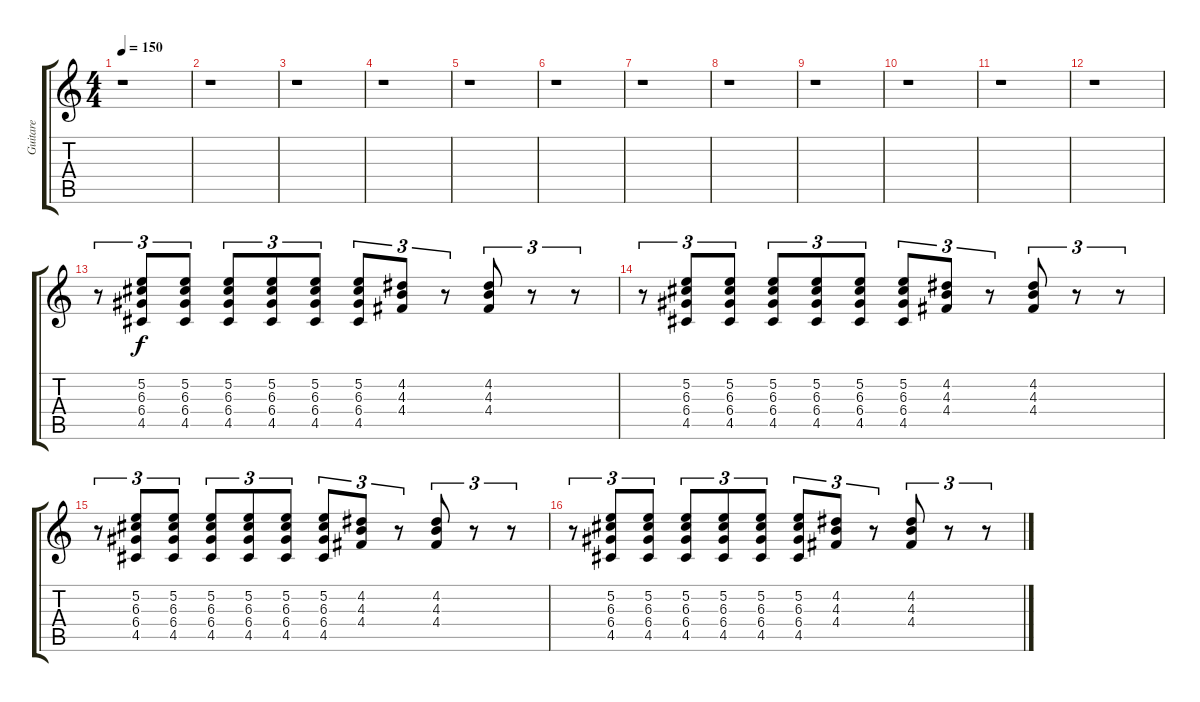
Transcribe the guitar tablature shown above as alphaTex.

\track ("Guitare" "Guitare") {instrument overdrivenguitar}
\staff {score tabs}
\tuning (E4 B3 G3 D3 A2 E2) {hide}
\ts (4 4)
\tempo 150
\clef g2
\ks c
r.1{dy f} |
r.1 |
r.1 |
r.1 |
r.1 |
r.1 |
r.1 |
r.1 |
r.1 |
r.1 |
r.1 |
r.1 |
r.8{tu (3 2)} (5.2 6.3 6.4 4.5).8{tu (3 2)} (5.2 6.3 6.4 4.5).8{tu (3 2)} (5.2 6.3 6.4 4.5).8{tu (3 2)} (5.2 6.3 6.4 4.5).8{tu (3 2)} (5.2 6.3 6.4 4.5).8{tu (3 2)} (5.2 6.3 6.4 4.5).8{tu (3 2)} (4.2 4.3 4.4).8{tu (3 2)} r.8{tu (3 2)} (4.2 4.3 4.4).8{tu (3 2)} r.8{tu (3 2)} r.8{tu (3 2)} |
r.8{tu (3 2)} (5.2 6.3 6.4 4.5).8{tu (3 2)} (5.2 6.3 6.4 4.5).8{tu (3 2)} (5.2 6.3 6.4 4.5).8{tu (3 2)} (5.2 6.3 6.4 4.5).8{tu (3 2)} (5.2 6.3 6.4 4.5).8{tu (3 2)} (5.2 6.3 6.4 4.5).8{tu (3 2)} (4.2 4.3 4.4).8{tu (3 2)} r.8{tu (3 2)} (4.2 4.3 4.4).8{tu (3 2)} r.8{tu (3 2)} r.8{tu (3 2)} |
r.8{tu (3 2)} (5.2 6.3 6.4 4.5).8{tu (3 2)} (5.2 6.3 6.4 4.5).8{tu (3 2)} (5.2 6.3 6.4 4.5).8{tu (3 2)} (5.2 6.3 6.4 4.5).8{tu (3 2)} (5.2 6.3 6.4 4.5).8{tu (3 2)} (5.2 6.3 6.4 4.5).8{tu (3 2)} (4.2 4.3 4.4).8{tu (3 2)} r.8{tu (3 2)} (4.2 4.3 4.4).8{tu (3 2)} r.8{tu (3 2)} r.8{tu (3 2)} |
r.8{tu (3 2)} (5.2 6.3 6.4 4.5).8{tu (3 2)} (5.2 6.3 6.4 4.5).8{tu (3 2)} (5.2 6.3 6.4 4.5).8{tu (3 2)} (5.2 6.3 6.4 4.5).8{tu (3 2)} (5.2 6.3 6.4 4.5).8{tu (3 2)} (5.2 6.3 6.4 4.5).8{tu (3 2)} (4.2 4.3 4.4).8{tu (3 2)} r.8{tu (3 2)} (4.2 4.3 4.4).8{tu (3 2)} r.8{tu (3 2)} r.8{tu (3 2)}
